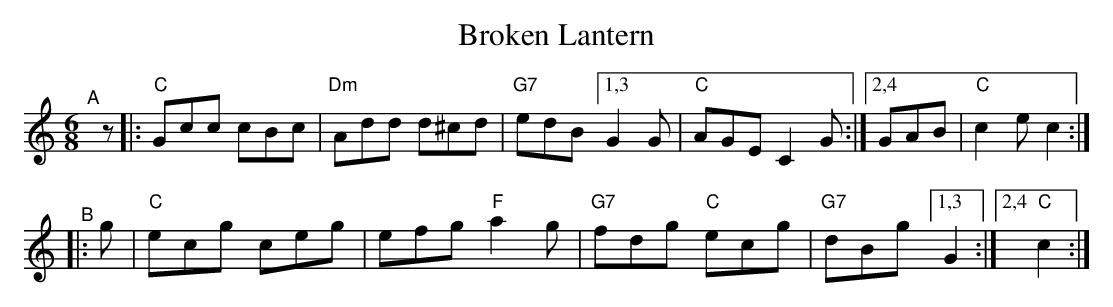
X:1
T: Broken Lantern
M: 6/8
L: 1/8
K: the Broken Lantern
"^A"[|] z |:"C"Gcc cBc | "Dm"Add d^cd | "G7"edB [1,3 G2G | "C"AGE C2G :|[2,4 GAB | "C"c2e c2 :|
"^B"|: g | "C"ecg ceg | efg "F"a2g | "G7"fdg "C"ecg | "G7"dBg [1,3 G2 :|[2,4 "C"c2 :|
